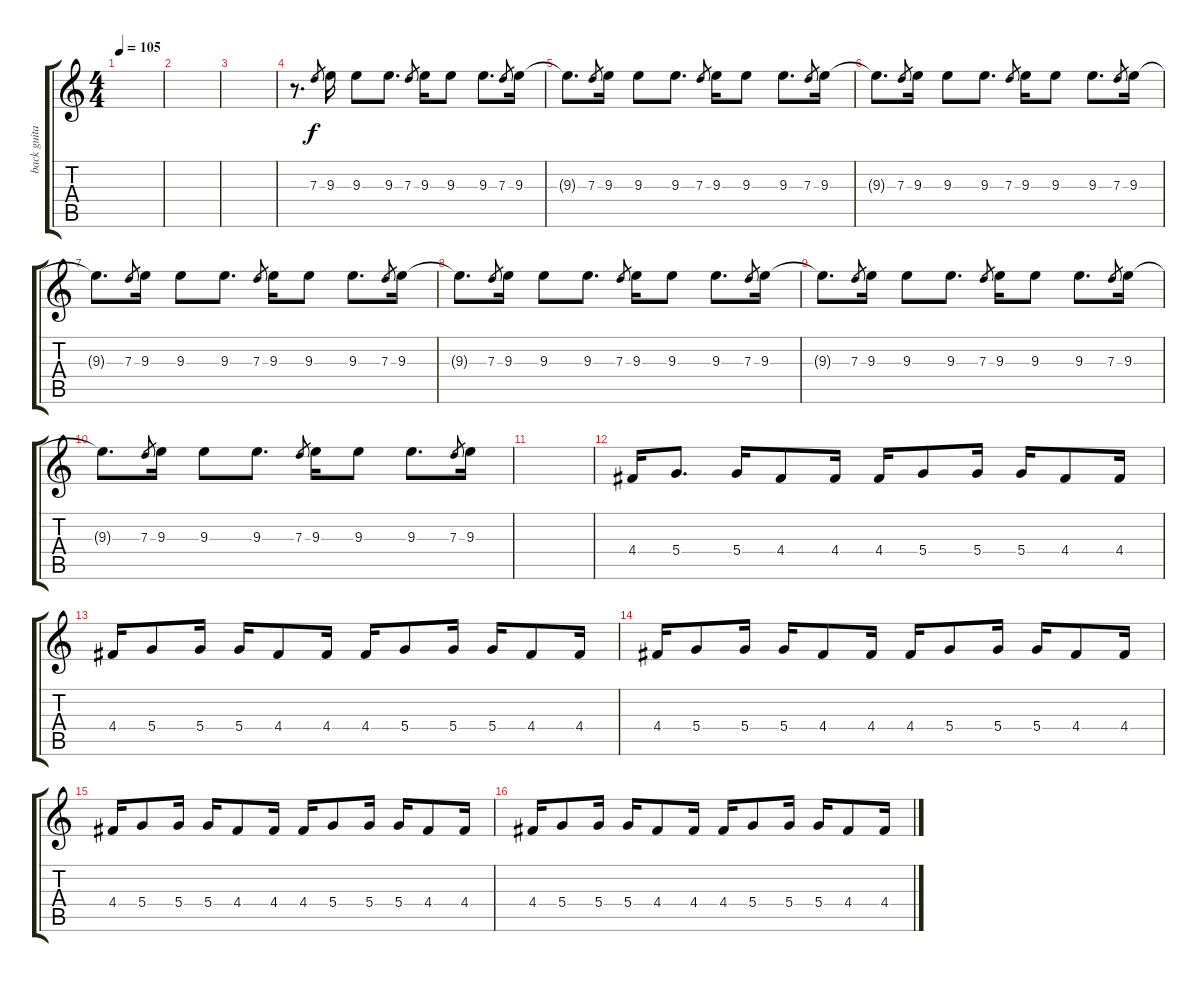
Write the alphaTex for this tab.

\track ("back guitar" "back guita") {instrument electricguitarjazz}
\staff {score tabs}
\tuning (E4 B3 G3 D3 A2 E2) {hide}
\ts (4 4)
\tempo 105
\clef g2
\ks c
|
|
|
r.8{d} 7.3.8{gr} 9.3.16 9.3.8 9.3.8{d} 7.3.8{gr} 9.3.16 9.3.8 9.3.8{d} 7.3.8{gr} 9.3.16 |
9.3{t}.8{d} 7.3.8{gr} 9.3.16 9.3.8 9.3.8{d} 7.3.8{gr} 9.3.16 9.3.8 9.3.8{d} 7.3.8{gr} 9.3.16 |
9.3{t}.8{d} 7.3.8{gr} 9.3.16 9.3.8 9.3.8{d} 7.3.8{gr} 9.3.16 9.3.8 9.3.8{d} 7.3.8{gr} 9.3.16 |
9.3{t}.8{d} 7.3.8{gr} 9.3.16 9.3.8 9.3.8{d} 7.3.8{gr} 9.3.16 9.3.8 9.3.8{d} 7.3.8{gr} 9.3.16 |
9.3{t}.8{d} 7.3.8{gr} 9.3.16 9.3.8 9.3.8{d} 7.3.8{gr} 9.3.16 9.3.8 9.3.8{d} 7.3.8{gr} 9.3.16 |
9.3{t}.8{d} 7.3.8{gr} 9.3.16 9.3.8 9.3.8{d} 7.3.8{gr} 9.3.16 9.3.8 9.3.8{d} 7.3.8{gr} 9.3.16 |
9.3{t}.8{d} 7.3.8{gr} 9.3.16 9.3.8 9.3.8{d} 7.3.8{gr} 9.3.16 9.3.8 9.3.8{d} 7.3.8{gr} 9.3.16 |
|
4.4.16 5.4.8{d} 5.4.16 4.4.8 4.4.16 4.4.16 5.4.8 5.4.16 5.4.16 4.4.8 4.4.16 |
4.4.16 5.4.8 5.4.16 5.4.16 4.4.8 4.4.16 4.4.16 5.4.8 5.4.16 5.4.16 4.4.8 4.4.16 |
4.4.16 5.4.8 5.4.16 5.4.16 4.4.8 4.4.16 4.4.16 5.4.8 5.4.16 5.4.16 4.4.8 4.4.16 |
4.4.16 5.4.8 5.4.16 5.4.16 4.4.8 4.4.16 4.4.16 5.4.8 5.4.16 5.4.16 4.4.8 4.4.16 |
4.4.16 5.4.8 5.4.16 5.4.16 4.4.8 4.4.16 4.4.16 5.4.8 5.4.16 5.4.16 4.4.8 4.4.16
